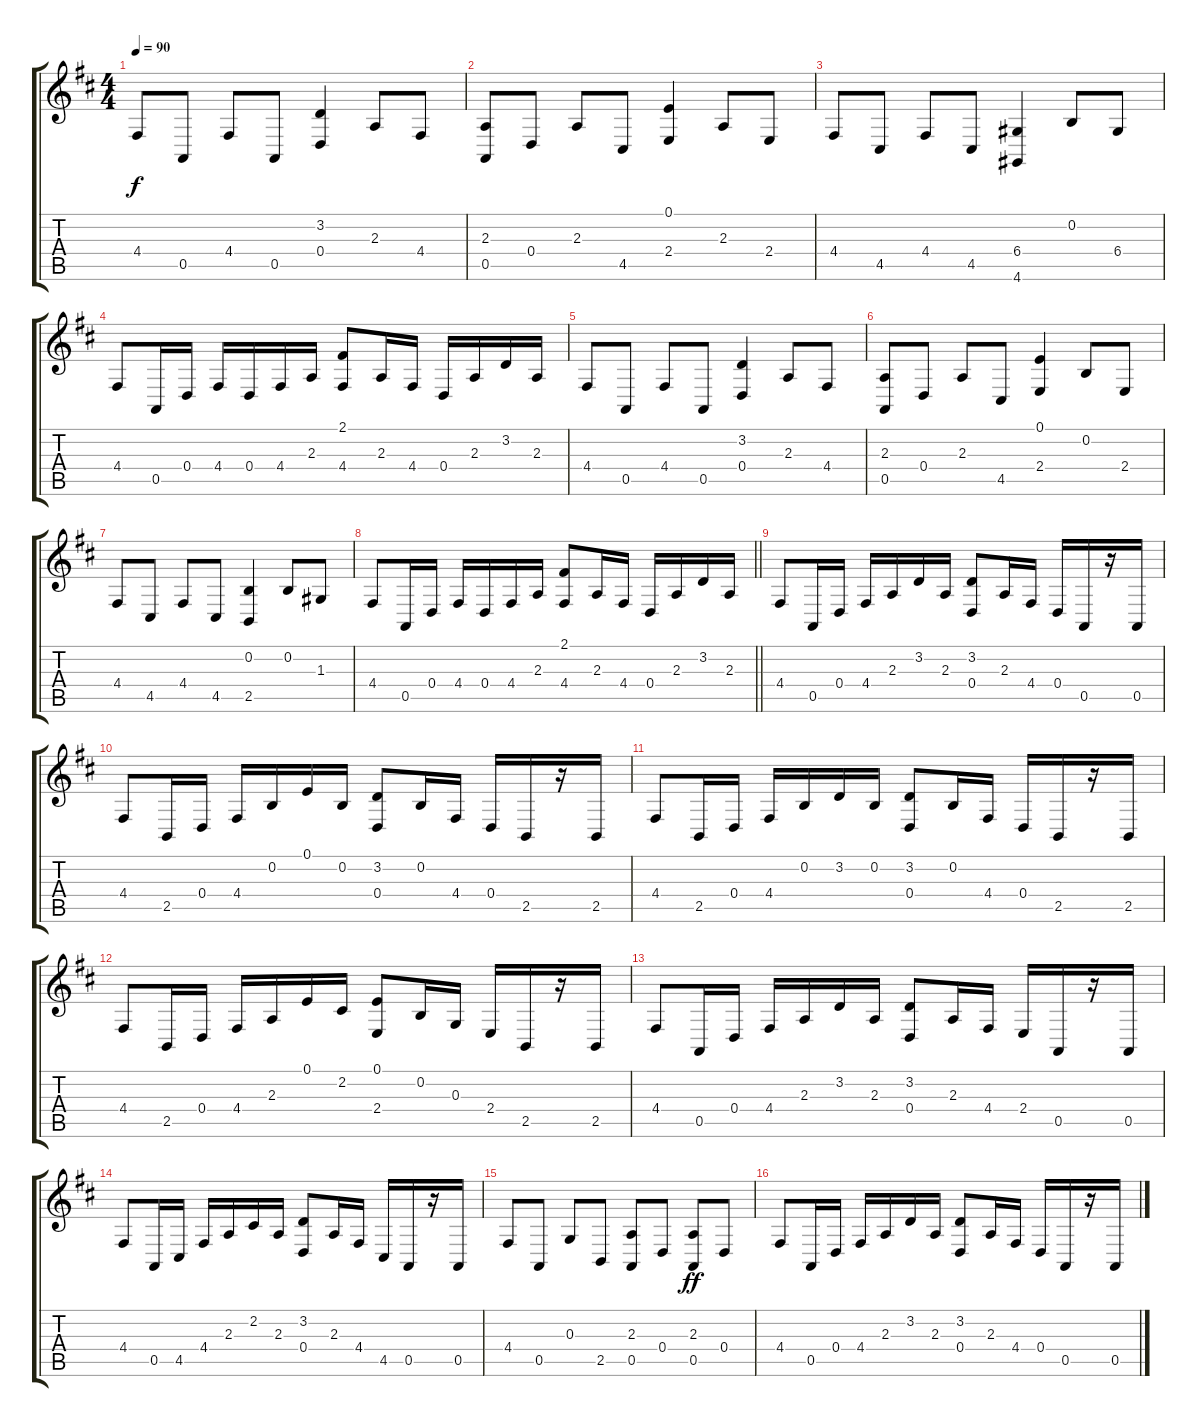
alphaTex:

\track "" {instrument brightacousticpiano}
\staff {score tabs}
\tuning (E4 B3 G3 D3 A2 E2) {hide}
\ts (4 4)
\section ("" "")
\tempo 90
\clef g2
\ks d
4.4.8{dy f} 0.5.8 4.4.8 0.5.8 (3.2 0.4).4 2.3.8 4.4.8 |
(2.3 0.5).8 0.4.8 2.3.8 4.5.8 (0.1 2.4).4 2.3.8 2.4.8 |
4.4.8 4.5.8 4.4.8 4.5.8 (6.4 4.6).4 0.2.8 6.4.8 |
4.4.8 0.5.16 0.4.16 4.4.16 0.4.16 4.4.16 2.3.16 (2.1 4.4).8 2.3.16 4.4.16 0.4.16 2.3.16 3.2.16 2.3.16 |
4.4.8 0.5.8 4.4.8 0.5.8 (3.2 0.4).4 2.3.8 4.4.8 |
(2.3 0.5).8 0.4.8 2.3.8 4.5.8 (0.1 2.4).4 0.2.8 2.4.8 |
4.4.8 4.5.8 4.4.8 4.5.8 (0.2 2.5).4 0.2.8 1.3.8 |
\barLineRight lightlight
4.4.8 0.5.16 0.4.16 4.4.16 0.4.16 4.4.16 2.3.16 (2.1 4.4).8 2.3.16 4.4.16 0.4.16 2.3.16 3.2.16 2.3.16 |
\section ("" "")
4.4.8 0.5.16 0.4.16 4.4.16 2.3.16 3.2.16 2.3.16 (3.2 0.4).8 2.3.16 4.4.16 0.4.16 0.5.16 r.16 0.5.16 |
4.4.8 2.5.16 0.4.16 4.4.16 0.2.16 0.1.16 0.2.16 (3.2 0.4).8 0.2.16 4.4.16 0.4.16 2.5.16 r.16 2.5.16 |
4.4.8 2.5.16 0.4.16 4.4.16 0.2.16 3.2.16 0.2.16 (3.2 0.4).8 0.2.16 4.4.16 0.4.16 2.5.16 r.16 2.5.16 |
4.4.8 2.5.16 0.4.16 4.4.16 2.3.16 0.1.16 2.2.16 (0.1 2.4).8 0.2.16 0.3.16 2.4.16 2.5.16 r.16 2.5.16 |
4.4.8 0.5.16 0.4.16 4.4.16 2.3.16 3.2.16 2.3.16 (3.2 0.4).8 2.3.16 4.4.16 2.4.16 0.5.16 r.16 0.5.16 |
4.4.8 0.5.16 4.5.16 4.4.16 2.3.16 2.2.16 2.3.16 (3.2 0.4).8 2.3.16 4.4.16 4.5.16 0.5.16 r.16 0.5.16 |
4.4.8 0.5.8 0.3.8 2.5.8 (2.3 0.5).8 0.4.8 (2.3 0.5).8{dy ff} 0.4.8 |
4.4.8 0.5.16 0.4.16 4.4.16 2.3.16 3.2.16 2.3.16 (3.2 0.4).8 2.3.16 4.4.16 0.4.16 0.5.16 r.16 0.5.16
